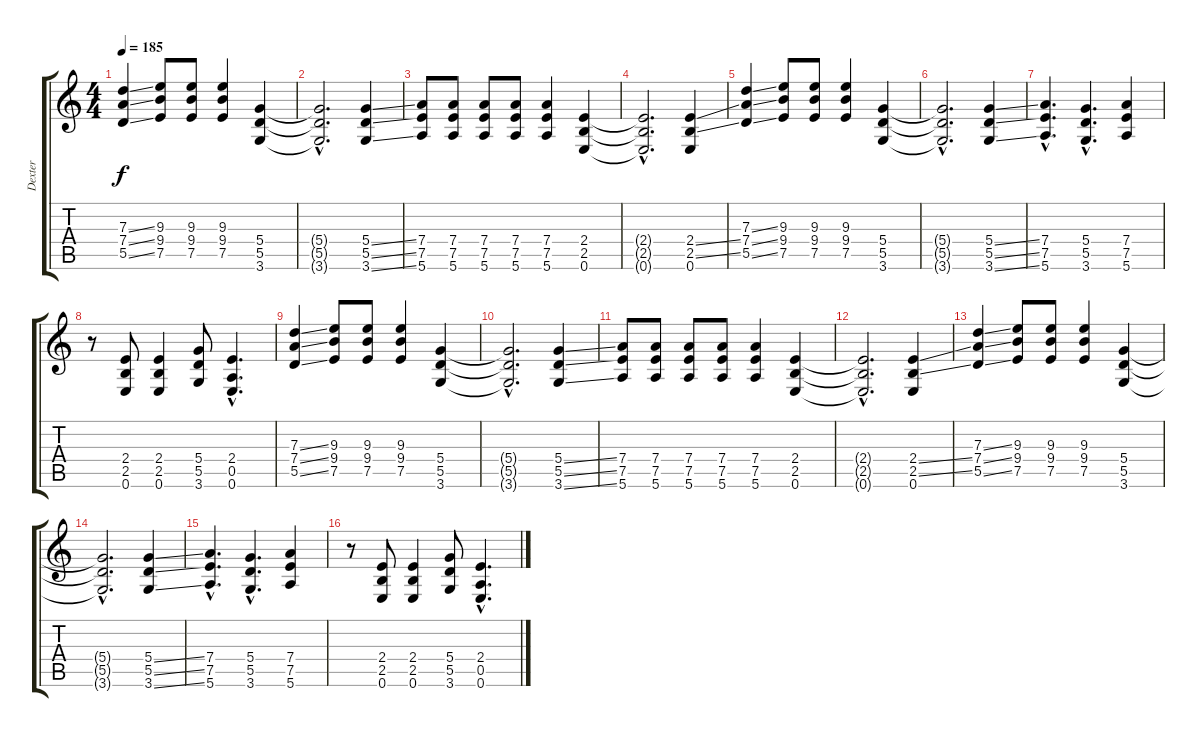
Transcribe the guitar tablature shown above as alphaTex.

\track ("Dexter" "Dexter") {instrument distortionguitar}
\staff {score tabs}
\tuning (E4 B3 G3 D3 A2 E2) {hide}
\ts (4 4)
\tempo 185
\clef g2
\ks c
(7.3{ss} 7.4{ss} 5.5{ss}).4{dy f} (9.3 9.4 7.5).8 (9.3 9.4 7.5).8 (9.3 9.4 7.5).4 (5.4 5.5 3.6).4 |
(5.4{hac t} 5.5{hac t} 3.6{hac t}).2{d} (5.4{ss} 5.5{ss} 3.6{ss}).4 |
(7.4 7.5 5.6).8 (7.4 7.5 5.6).8 (7.4 7.5 5.6).8 (7.4 7.5 5.6).8 (7.4 7.5 5.6).4 (2.4 2.5 0.6).4 |
(2.4{hac t} 2.5{hac t} 0.6{hac t}).2{d} (2.4{ss} 2.5{ss} 0.6).4 |
(7.3{ss} 7.4{ss} 5.5{ss}).4 (9.3 9.4 7.5).8 (9.3 9.4 7.5).8 (9.3 9.4 7.5).4 (5.4 5.5 3.6).4 |
(5.4{hac t} 5.5{hac t} 3.6{hac t}).2{d} (5.4{ss} 5.5{ss} 3.6{ss}).4 |
(7.4{hac} 7.5{hac} 5.6{hac}).4{d} (5.4{hac} 5.5{hac} 3.6{hac}).4{d} (7.4 7.5 5.6).4 |
r.8 (2.4 2.5 0.6).8 (2.4 2.5 0.6).4 (5.4 5.5 3.6).8 (2.4{hac} 0.5{hac} 0.6{hac}).4{d} |
(7.3{ss} 7.4{ss} 5.5{ss}).4 (9.3 9.4 7.5).8 (9.3 9.4 7.5).8 (9.3 9.4 7.5).4 (5.4 5.5 3.6).4 |
(5.4{hac t} 5.5{hac t} 3.6{hac t}).2{d} (5.4{ss} 5.5{ss} 3.6{ss}).4 |
(7.4 7.5 5.6).8 (7.4 7.5 5.6).8 (7.4 7.5 5.6).8 (7.4 7.5 5.6).8 (7.4 7.5 5.6).4 (2.4 2.5 0.6).4 |
(2.4{hac t} 2.5{hac t} 0.6{hac t}).2{d} (2.4{ss} 2.5{ss} 0.6).4 |
(7.3{ss} 7.4{ss} 5.5{ss}).4 (9.3 9.4 7.5).8 (9.3 9.4 7.5).8 (9.3 9.4 7.5).4 (5.4 5.5 3.6).4 |
(5.4{hac t} 5.5{hac t} 3.6{hac t}).2{d} (5.4{ss} 5.5{ss} 3.6{ss}).4 |
(7.4{hac} 7.5{hac} 5.6{hac}).4{d} (5.4{hac} 5.5{hac} 3.6{hac}).4{d} (7.4 7.5 5.6).4 |
r.8 (2.4 2.5 0.6).8 (2.4 2.5 0.6).4 (5.4 5.5 3.6).8 (2.4{hac} 0.5{hac} 0.6{hac}).4{d}
